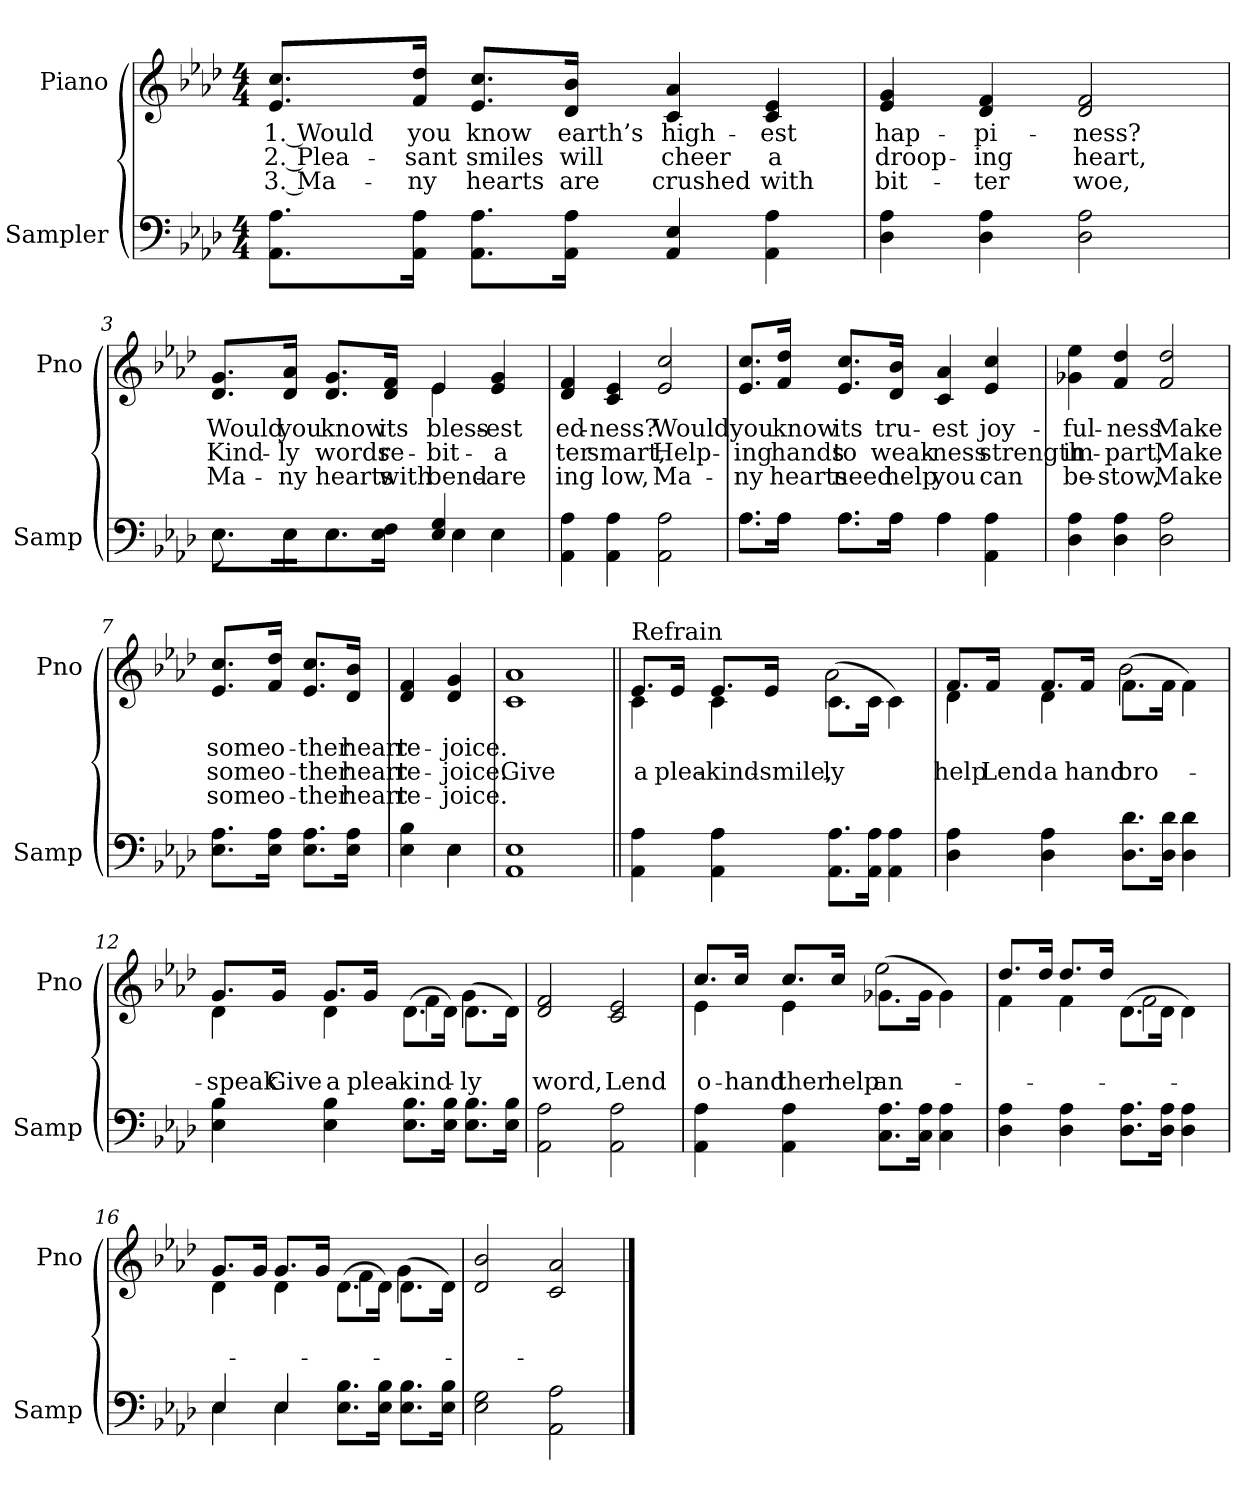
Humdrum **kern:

**kern	**kern	**text	**text	**text
*part2	*part1	*part1	*part1	*part1
*staff2	*staff1	*staff1	*staff1	*staff1
*I"Sampler	*I"Piano	*	*	*
*I'Samp	*I'Pno	*	*	*
*clefF4	*clefG2	*	*	*
*k[b-e-a-d-]	*k[b-e-a-d-]	*	*	*
*A-:	*A-:	*	*	*
*M4/4	*M4/4	*	*	*
=1	=1	=1	=1	=1
8.AA-\ 8.A-\L	8.e-/ 8.cc/L	1. Would	2. Plea-	3. Ma-
16AA-\ 16A-\Jk	16f/ 16dd-/Jk	you	-sant	-ny
8.AA-\ 8.A-\L	8.e-/ 8.cc/L	know	smiles	hearts
16AA-\ 16A-\Jk	16d-/ 16b-/Jk	earth’s	will	are
4AA- 4E-	4c 4a-	high-	cheer	crushed
4AA- 4A-	4c 4e-	-est	a	with
=2	=2	=2	=2	=2
4D- 4A-	4e- 4g	hap-	droop-	bit-
4D- 4A-	4d- 4f	-pi-	-ing	-ter
2D- 2A-	2d- 2f	-ness?	heart,	woe,
=3	=3	=3	=3	=3
*^	*^	*	*	*
8.E-\L	8.E-	8.d-/ 8.g/L	2ryy	Would	Kind-	Ma-
16E-\Jk	16E-\KL	16d-/ 16a-/Jk	.	you	-ly	-ny
8.E-\L	8.E-\J	8.d-/ 8.g/L	.	know	words	hearts
16E-\ 16F\Jk	8ryy	16d-/ 16f/Jk	.	its	re-	with
4E- 4G	.	4e-/	4e-	bless-	bit-	bend-
.	4E-	.	.	.	.	.
4E-\	.	4e- 4g	4ryy	-est	a	are
.	8.ryy	.	.	.	.	.
*v	*v	*	*	*	*	*
*	*v	*v	*	*	*
=4	=4	=4	=4	=4
4AA- 4A-	4d- 4f	-ed-	-ter	-ing
4AA- 4A-	4c 4e-	-ness?	smart,	low,
2AA- 2A-	2e- 2cc	Would	Help-	Ma-
=5	=5	=5	=5	=5
*^	*	*	*	*
8.A-\L	8.A-\L	8.e-/ 8.cc/L	you	-ing	-ny
16A-\Jk	16A-\Jk	16f/ 16dd-/Jk	know	hands	hearts
8.A-\L	8.A-\L	8.e-/ 8.cc/L	its	to	need
16A-\Jk	16A-\Jk	16d-/ 16b-/Jk	tru-	weak-	help
4A-\	4A-	4c 4a-	-est	-ness	you
4AA- 4A-	4ryy	4e- 4cc	joy-	strength	can
*v	*v	*	*	*	*
=6	=6	=6	=6	=6
4D- 4A-	4g-X 4ee-	-ful-	im-	be-
4D- 4A-	4f 4dd-	-ness	-part,	-stow,
2D- 2A-	2f 2dd-	Make	Make	Make
=7	=7	=7	=7	=7
8.E-\ 8.A-\L	8.e-/ 8.cc/L	some	some	some
16E-\ 16A-\Jk	16f/ 16dd-/Jk	o-	o-	o-
8.E-\ 8.A-\L	8.e-/ 8.cc/L	-ther	-ther	-ther
16E-\ 16A-\Jk	16d-/ 16b-/Jk	heart	heart	heart
=8	=8	=8	=8	=8
*^	*	*	*	*
4E- 4B-	4ryy	4d- 4f	re-	re-	re-
4E-\	4E-	4d- 4g	-joice.	-joice.	-joice.
*v	*v	*	*	*	*
=9	=9	=9	=9	=9
1AA- 1E-	1c 1a-	.	Give	.
=10||	=10||	=10||	=10||	=10||
*	*^	*	*	*
!	!LO:TX:t=Refrain	!	!	!	!
4AA- 4A-	8.e-/L	4c	.	a	.
.	16e-/Jk	.	.	plea-	.
4AA- 4A-	8.e-/L	4c	.	kind-	.
.	16e-/Jk	.	.	smile,	.
8.AA-\ 8.A-\L	(8.c\L	2a-	.	-ly	.
16AA-\ 16A-\Jk	16c\Jk	.	.	.	.
4AA- 4A-	4c\)	.	.	.	.
=11	=11	=11	=11	=11	=11
4D- 4A-	8.f/L	4d-	.	help	.
.	16f/Jk	.	.	Lend	.
4D- 4A-	8.f/L	4d-	.	a	.
.	16f/Jk	.	.	hand	.
8.D-\ 8.d-\L	(8.f\L	2b-	.	bro-	.
16D-\ 16d-\Jk	16f\Jk	.	.	.	.
4D- 4d-	4f\)	.	.	.	.
=12	=12	=12	=12	=12	=12
4E- 4B-	8.g/L	4d-	.	speak	.
.	16g/Jk	.	.	Give	.
4E- 4B-	8.g/L	4d-	.	a	.
.	16g/Jk	.	.	plea-	.
8.E-\ 8.B-\L	(8.d-\L	4f	.	kind-	.
16E-\ 16B-\Jk	16d-\Jk)	.	.	.	.
8.E-\ 8.B-\L	(8.d-\L	4g	.	-ly	.
16E-\ 16B-\Jk	16d-\Jk)	.	.	.	.
*	*v	*v	*	*	*
=13	=13	=13	=13	=13
2AA- 2A-	2d- 2f	.	word,	.
2AA- 2A-	2c 2e-	.	Lend	.
=14	=14	=14	=14	=14
*	*^	*	*	*
4AA- 4A-	8.cc/L	4e-	.	-o-	.
.	16cc/Jk	.	.	hand	.
4AA- 4A-	8.cc/L	4e-	.	-ther.	.
.	16cc/Jk	.	.	help	.
8.C\ 8.A-\L	(8.g-X\L	2ee-	.	an-	.
16C\ 16A-\Jk	16g-\Jk	.	.	.	.
4C 4A-	4g-\)	.	.	.	.
=15	=15	=15	=15	=15	=15
4D- 4A-	8.dd-/L	4f	.	.	.
.	16dd-/Jk	.	.	.	.
4D- 4A-	8.dd-/L	4f	.	.	.
.	16dd-/Jk	.	.	.	.
8.D-\ 8.A-\L	(8.d-\L	2f	.	.	.
16D-\ 16A-\Jk	16d-\Jk	.	.	.	.
4D- 4A-	4d-\)	.	.	.	.
=16	=16	=16	=16	=16	=16
*^	*	*	*	*	*
4E-/	4E-	8.g/L	4d-	.	.	.
.	.	16g/Jk	.	.	.	.
4E-/	4E-	8.g/L	4d-	.	.	.
.	.	16g/Jk	.	.	.	.
8.E-\ 8.B-\L	2ryy	(8.d-\L	4f	.	.	.
16E-\ 16B-\Jk	.	16d-\Jk)	.	.	.	.
8.E-\ 8.B-\L	.	(8.d-\L	4g	.	.	.
16E-\ 16B-\Jk	.	16d-\Jk)	.	.	.	.
*v	*v	*	*	*	*	*
*	*v	*v	*	*	*
=17	=17	=17	=17	=17
2E- 2G	2d- 2b-	.	.	.
2AA- 2A-	2c 2a-	.	.	.
==	==	==	==	==
*-	*-	*-	*-	*-
